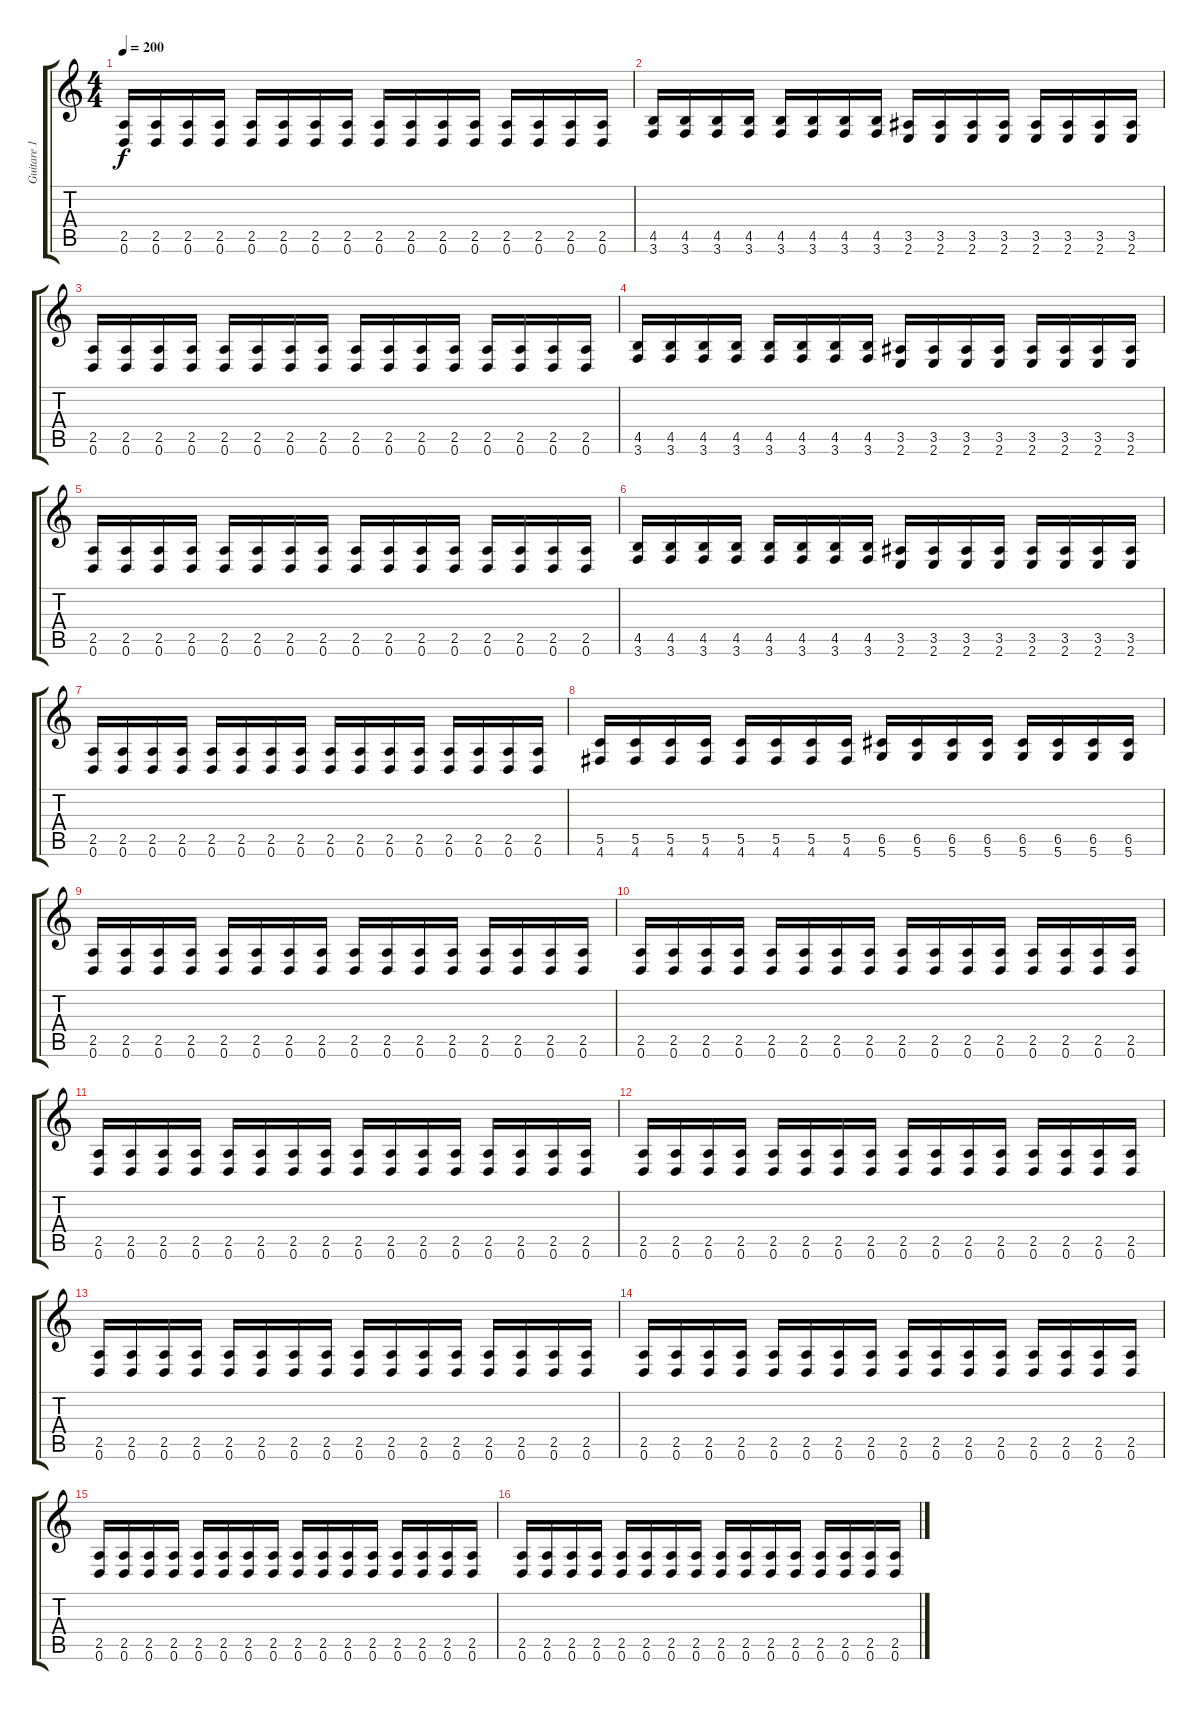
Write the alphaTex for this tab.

\track ("Guitare 1" "Guitare 1") {instrument distortionguitar}
\staff {score tabs}
\tuning (D4 A3 F3 C3 G2 D2) {hide}
\ts (4 4)
\tempo 200
\clef g2
\ks c
(2.5 0.6).16{dy f} (2.5 0.6).16 (2.5 0.6).16 (2.5 0.6).16 (2.5 0.6).16 (2.5 0.6).16 (2.5 0.6).16 (2.5 0.6).16 (2.5 0.6).16 (2.5 0.6).16 (2.5 0.6).16 (2.5 0.6).16 (2.5 0.6).16 (2.5 0.6).16 (2.5 0.6).16 (2.5 0.6).16 |
(4.5 3.6).16 (4.5 3.6).16 (4.5 3.6).16 (4.5 3.6).16 (4.5 3.6).16 (4.5 3.6).16 (4.5 3.6).16 (4.5 3.6).16 (3.5 2.6).16 (3.5 2.6).16 (3.5 2.6).16 (3.5 2.6).16 (3.5 2.6).16 (3.5 2.6).16 (3.5 2.6).16 (3.5 2.6).16 |
(2.5 0.6).16 (2.5 0.6).16 (2.5 0.6).16 (2.5 0.6).16 (2.5 0.6).16 (2.5 0.6).16 (2.5 0.6).16 (2.5 0.6).16 (2.5 0.6).16 (2.5 0.6).16 (2.5 0.6).16 (2.5 0.6).16 (2.5 0.6).16 (2.5 0.6).16 (2.5 0.6).16 (2.5 0.6).16 |
(4.5 3.6).16 (4.5 3.6).16 (4.5 3.6).16 (4.5 3.6).16 (4.5 3.6).16 (4.5 3.6).16 (4.5 3.6).16 (4.5 3.6).16 (3.5 2.6).16 (3.5 2.6).16 (3.5 2.6).16 (3.5 2.6).16 (3.5 2.6).16 (3.5 2.6).16 (3.5 2.6).16 (3.5 2.6).16 |
(2.5 0.6).16 (2.5 0.6).16 (2.5 0.6).16 (2.5 0.6).16 (2.5 0.6).16 (2.5 0.6).16 (2.5 0.6).16 (2.5 0.6).16 (2.5 0.6).16 (2.5 0.6).16 (2.5 0.6).16 (2.5 0.6).16 (2.5 0.6).16 (2.5 0.6).16 (2.5 0.6).16 (2.5 0.6).16 |
(4.5 3.6).16 (4.5 3.6).16 (4.5 3.6).16 (4.5 3.6).16 (4.5 3.6).16 (4.5 3.6).16 (4.5 3.6).16 (4.5 3.6).16 (3.5 2.6).16 (3.5 2.6).16 (3.5 2.6).16 (3.5 2.6).16 (3.5 2.6).16 (3.5 2.6).16 (3.5 2.6).16 (3.5 2.6).16 |
(2.5 0.6).16 (2.5 0.6).16 (2.5 0.6).16 (2.5 0.6).16 (2.5 0.6).16 (2.5 0.6).16 (2.5 0.6).16 (2.5 0.6).16 (2.5 0.6).16 (2.5 0.6).16 (2.5 0.6).16 (2.5 0.6).16 (2.5 0.6).16 (2.5 0.6).16 (2.5 0.6).16 (2.5 0.6).16 |
(5.5 4.6).16 (5.5 4.6).16 (5.5 4.6).16 (5.5 4.6).16 (5.5 4.6).16 (5.5 4.6).16 (5.5 4.6).16 (5.5 4.6).16 (6.5 5.6).16 (6.5 5.6).16 (6.5 5.6).16 (6.5 5.6).16 (6.5 5.6).16 (6.5 5.6).16 (6.5 5.6).16 (6.5 5.6).16 |
(2.5 0.6).16 (2.5 0.6).16 (2.5 0.6).16 (2.5 0.6).16 (2.5 0.6).16 (2.5 0.6).16 (2.5 0.6).16 (2.5 0.6).16 (2.5 0.6).16 (2.5 0.6).16 (2.5 0.6).16 (2.5 0.6).16 (2.5 0.6).16 (2.5 0.6).16 (2.5 0.6).16 (2.5 0.6).16 |
(2.5 0.6).16 (2.5 0.6).16 (2.5 0.6).16 (2.5 0.6).16 (2.5 0.6).16 (2.5 0.6).16 (2.5 0.6).16 (2.5 0.6).16 (2.5 0.6).16 (2.5 0.6).16 (2.5 0.6).16 (2.5 0.6).16 (2.5 0.6).16 (2.5 0.6).16 (2.5 0.6).16 (2.5 0.6).16 |
(2.5 0.6).16 (2.5 0.6).16 (2.5 0.6).16 (2.5 0.6).16 (2.5 0.6).16 (2.5 0.6).16 (2.5 0.6).16 (2.5 0.6).16 (2.5 0.6).16 (2.5 0.6).16 (2.5 0.6).16 (2.5 0.6).16 (2.5 0.6).16 (2.5 0.6).16 (2.5 0.6).16 (2.5 0.6).16 |
(2.5 0.6).16 (2.5 0.6).16 (2.5 0.6).16 (2.5 0.6).16 (2.5 0.6).16 (2.5 0.6).16 (2.5 0.6).16 (2.5 0.6).16 (2.5 0.6).16 (2.5 0.6).16 (2.5 0.6).16 (2.5 0.6).16 (2.5 0.6).16 (2.5 0.6).16 (2.5 0.6).16 (2.5 0.6).16 |
(2.5 0.6).16 (2.5 0.6).16 (2.5 0.6).16 (2.5 0.6).16 (2.5 0.6).16 (2.5 0.6).16 (2.5 0.6).16 (2.5 0.6).16 (2.5 0.6).16 (2.5 0.6).16 (2.5 0.6).16 (2.5 0.6).16 (2.5 0.6).16 (2.5 0.6).16 (2.5 0.6).16 (2.5 0.6).16 |
(2.5 0.6).16 (2.5 0.6).16 (2.5 0.6).16 (2.5 0.6).16 (2.5 0.6).16 (2.5 0.6).16 (2.5 0.6).16 (2.5 0.6).16 (2.5 0.6).16 (2.5 0.6).16 (2.5 0.6).16 (2.5 0.6).16 (2.5 0.6).16 (2.5 0.6).16 (2.5 0.6).16 (2.5 0.6).16 |
(2.5 0.6).16{volume 0} (2.5 0.6).16 (2.5 0.6).16 (2.5 0.6).16 (2.5 0.6).16 (2.5 0.6).16 (2.5 0.6).16 (2.5 0.6).16 (2.5 0.6).16 (2.5 0.6).16 (2.5 0.6).16 (2.5 0.6).16 (2.5 0.6).16 (2.5 0.6).16 (2.5 0.6).16 (2.5 0.6).16 |
(2.5 0.6).16 (2.5 0.6).16 (2.5 0.6).16 (2.5 0.6).16 (2.5 0.6).16 (2.5 0.6).16 (2.5 0.6).16 (2.5 0.6).16 (2.5 0.6).16 (2.5 0.6).16 (2.5 0.6).16 (2.5 0.6).16 (2.5 0.6).16 (2.5 0.6).16 (2.5 0.6).16 (2.5 0.6).16
